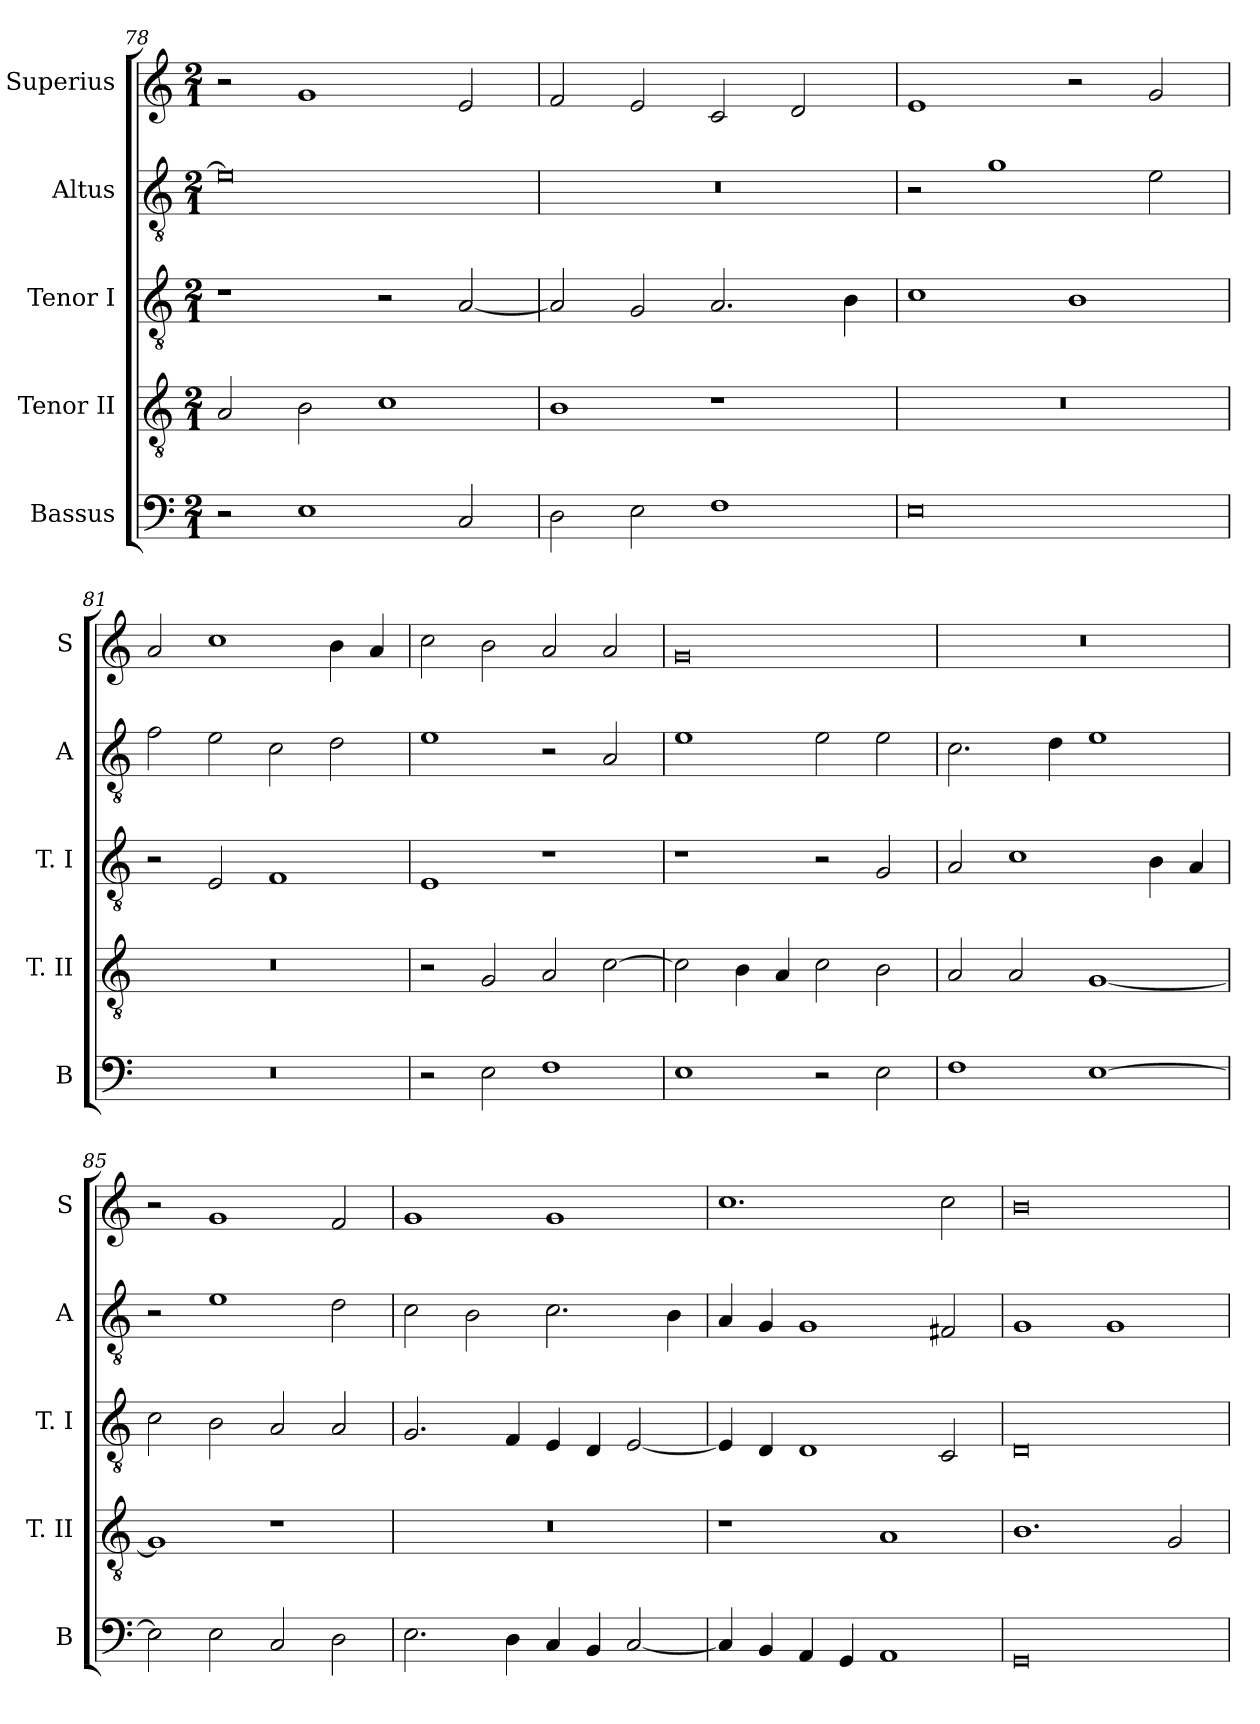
**kern	**kern	**kern	**kern	**kern
*part5	*part4	*part3	*part2	*part1
*staff5	*staff4	*staff3	*staff2	*staff1
*I"Bassus	*I"Tenor II	*I"Tenor I	*I"Altus	*I"Superius
*I'B	*I'T. II	*I'T. I	*I'A	*I'S
*clefF4	*clefGv2	*clefGv2	*clefGv2	*clefG2
*k[]	*k[]	*k[]	*k[]	*k[]
*C:	*C:	*C:	*C:	*C:
*M2/1	*M2/1	*M2/1	*M2/1	*M2/1
=78	=78	=78	=78	=78
2r	2A	1r	0e]	2r
1E	2B	.	.	1g
.	1c	2r	.	.
2C	.	[2A	.	2e
=79	=79	=79	=79	=79
2D	1B	2A]	0r	2f
2E	.	2G	.	2e
1F	1r	2.A	.	2c
.	.	.	.	2d
.	.	4B	.	.
=80	=80	=80	=80	=80
0E	0r	1c	2r	1e
.	.	.	1g	.
.	.	1B	.	2r
.	.	.	2e	2g
=81	=81	=81	=81	=81
0r	0r	2r	2f	2a
.	.	2E	2e	1cc
.	.	1F	2c	.
.	.	.	2d	4b
.	.	.	.	4a
=82	=82	=82	=82	=82
2r	2r	1E	1e	2cc
2E	2G	.	.	2b
1F	2A	1r	2r	2a
.	[2c	.	2A	2a
=83	=83	=83	=83	=83
1E	2c]	1r	1e	0g
.	4B	.	.	.
.	4A	.	.	.
2r	2c	2r	2e	.
2E	2B	2G	2e	.
=84	=84	=84	=84	=84
1F	2A	2A	2.c	0r
.	2A	1c	.	.
.	.	.	4d	.
[1E	[1G	.	1e	.
.	.	4B	.	.
.	.	4A	.	.
=85	=85	=85	=85	=85
2E]	1G]	2c	2r	2r
2E	.	2B	1e	1g
2C	1r	2A	.	.
2D	.	2A	2d	2f
=86	=86	=86	=86	=86
2.E	0r	2.G	2c	1g
.	.	.	2B	.
4D	.	4F	.	.
4C	.	4E	2.c	1g
4BB	.	4D	.	.
[2C	.	[2E	.	.
.	.	.	4B	.
=87	=87	=87	=87	=87
4C]	1r	4E]	4A	1.cc
4BB	.	4D	4G	.
4AA	.	1D	1G	.
4GG	.	.	.	.
1AA	1A	.	.	.
.	.	2C	2F#X	2cc
=88	=88	=88	=88	=88
0GG	1.B	0D	1G	0b
.	.	.	1G	.
.	2G	.	.	.
=	=	=	=	=
*-	*-	*-	*-	*-
